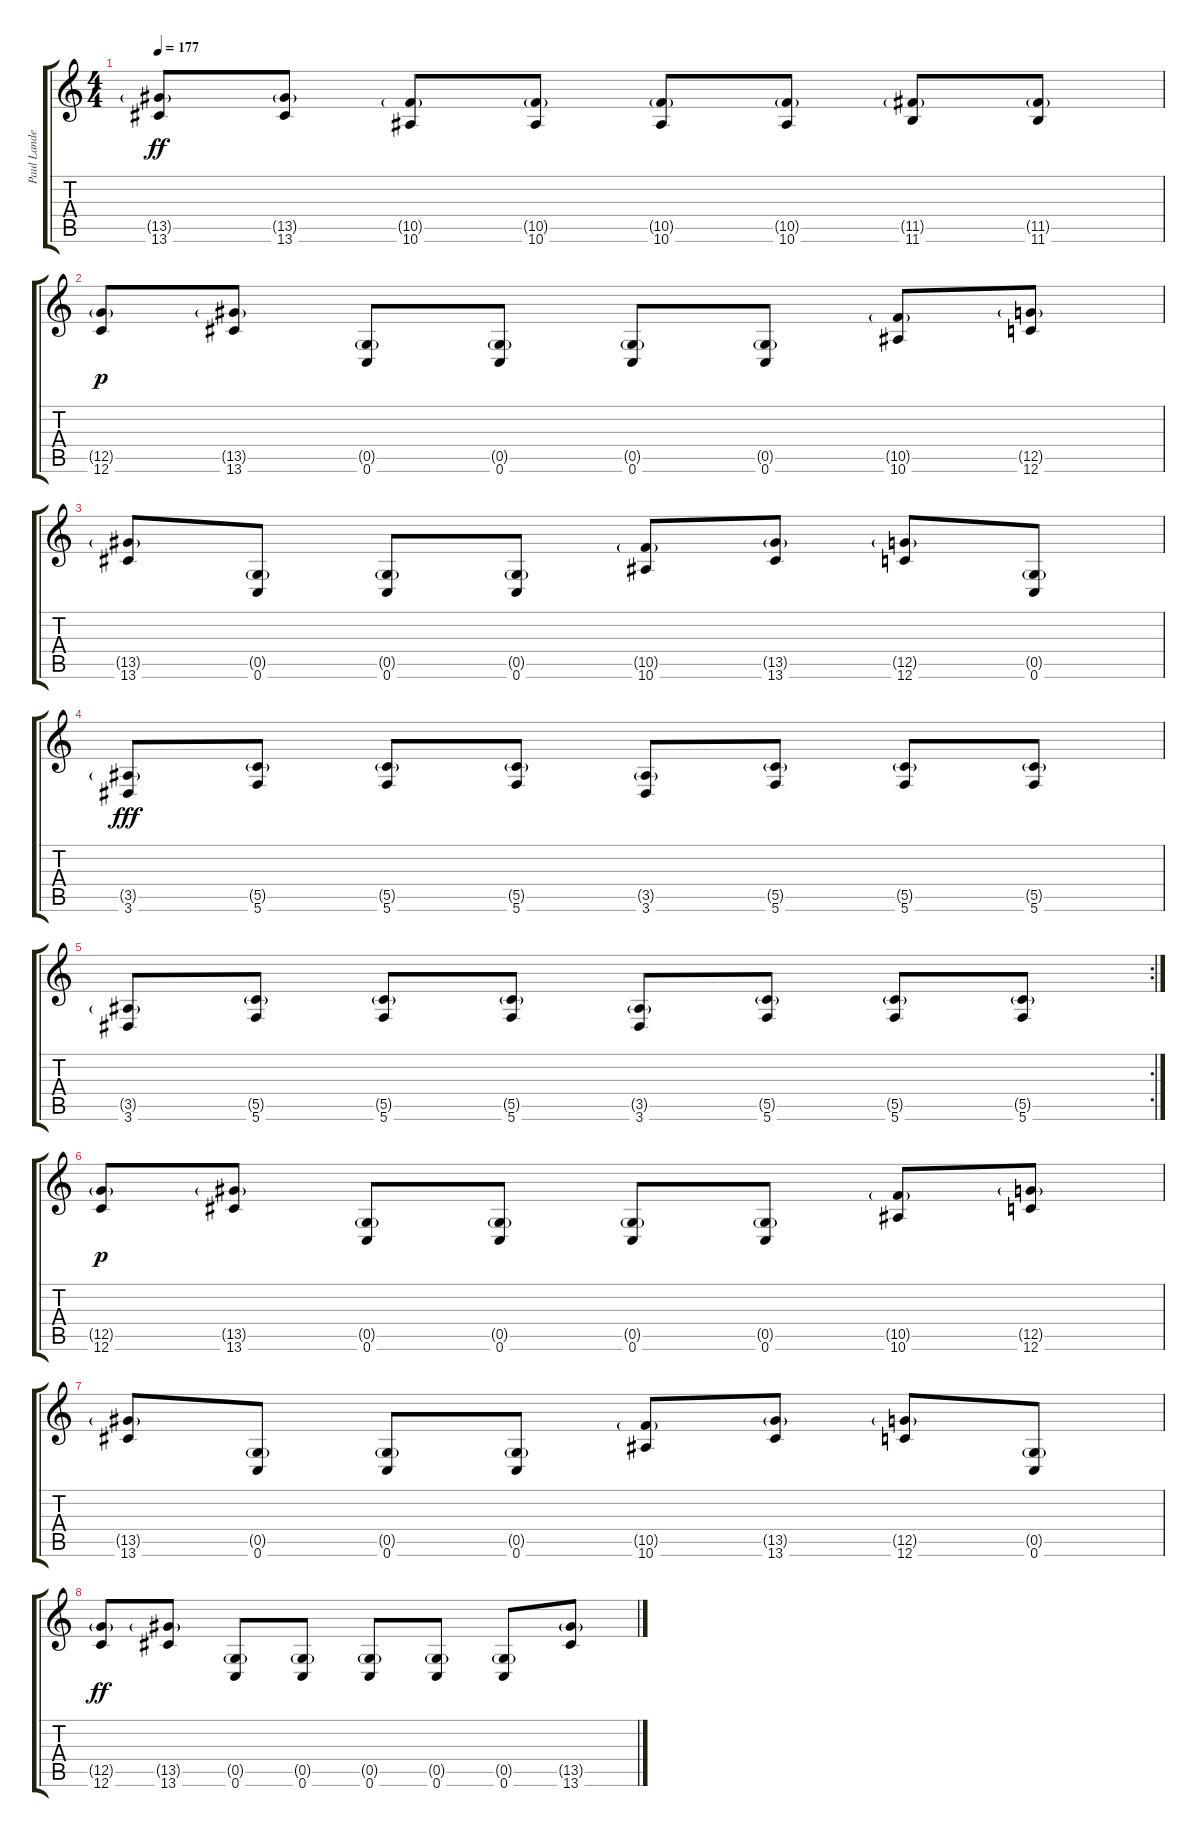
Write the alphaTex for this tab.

\track ("Paul Landers [guitar]" "Paul Lande") {instrument distortionguitar}
\staff {score tabs}
\tuning (D4 A3 F3 C3 G2 C2) {hide}
\ts (4 4)
\tempo 177
\clef g2
\ks c
(13.5{g} 13.6).8{dy ff} (13.5{g} 13.6).8 (10.5{g} 10.6).8 (10.5{g} 10.6).8 (10.5{g} 10.6).8 (10.5{g} 10.6).8 (11.5{g} 11.6).8 (11.5{g} 11.6).8 |
(12.5{g} 12.6).8{dy p} (13.5{g} 13.6).8 (0.5{g} 0.6).8 (0.5{g} 0.6).8 (0.5{g} 0.6).8 (0.5{g} 0.6).8 (10.5{g} 10.6).8 (12.5{g} 12.6).8 |
(13.5{g} 13.6).8 (0.5{g} 0.6).8 (0.5{g} 0.6).8 (0.5{g} 0.6).8 (10.5{g} 10.6).8 (13.5{g} 13.6).8 (12.5{g} 12.6).8 (0.5{g} 0.6).8 |
(3.5{g} 3.6).8{dy fff} (5.5{g} 5.6).8 (5.5{g} 5.6).8 (5.5{g} 5.6).8 (3.5{g} 3.6).8 (5.5{g} 5.6).8 (5.5{g} 5.6).8 (5.5{g} 5.6).8 |
\rc 2
(3.5{g} 3.6).8 (5.5{g} 5.6).8 (5.5{g} 5.6).8 (5.5{g} 5.6).8 (3.5{g} 3.6).8 (5.5{g} 5.6).8 (5.5{g} 5.6).8 (5.5{g} 5.6).8 |
(12.5{g} 12.6).8{dy p} (13.5{g} 13.6).8 (0.5{g} 0.6).8 (0.5{g} 0.6).8 (0.5{g} 0.6).8 (0.5{g} 0.6).8 (10.5{g} 10.6).8 (12.5{g} 12.6).8 |
(13.5{g} 13.6).8 (0.5{g} 0.6).8 (0.5{g} 0.6).8 (0.5{g} 0.6).8 (10.5{g} 10.6).8 (13.5{g} 13.6).8 (12.5{g} 12.6).8 (0.5{g} 0.6).8 |
(12.5{g} 12.6).8{dy ff} (13.5{g} 13.6).8 (0.5{g} 0.6).8 (0.5{g} 0.6).8 (0.5{g} 0.6).8 (0.5{g} 0.6).8 (0.5{g} 0.6).8 (13.5{g} 13.6).8
